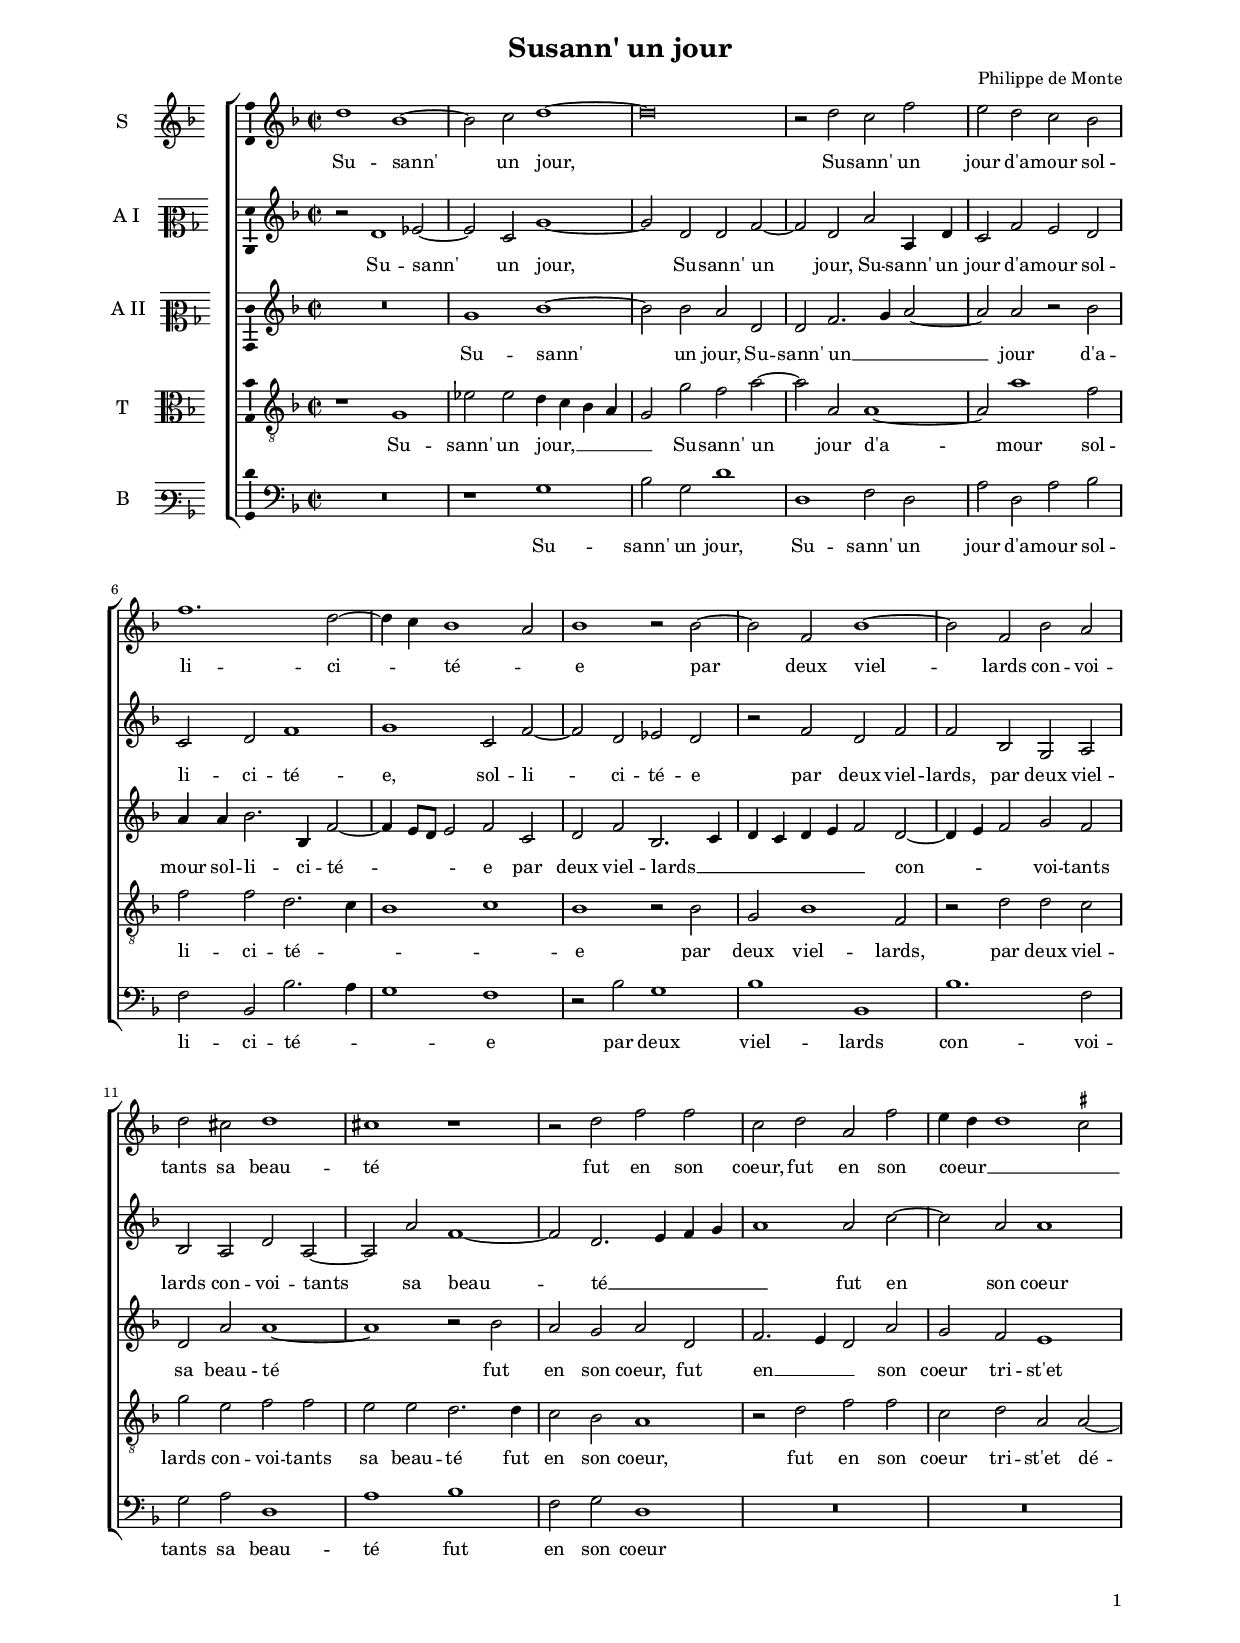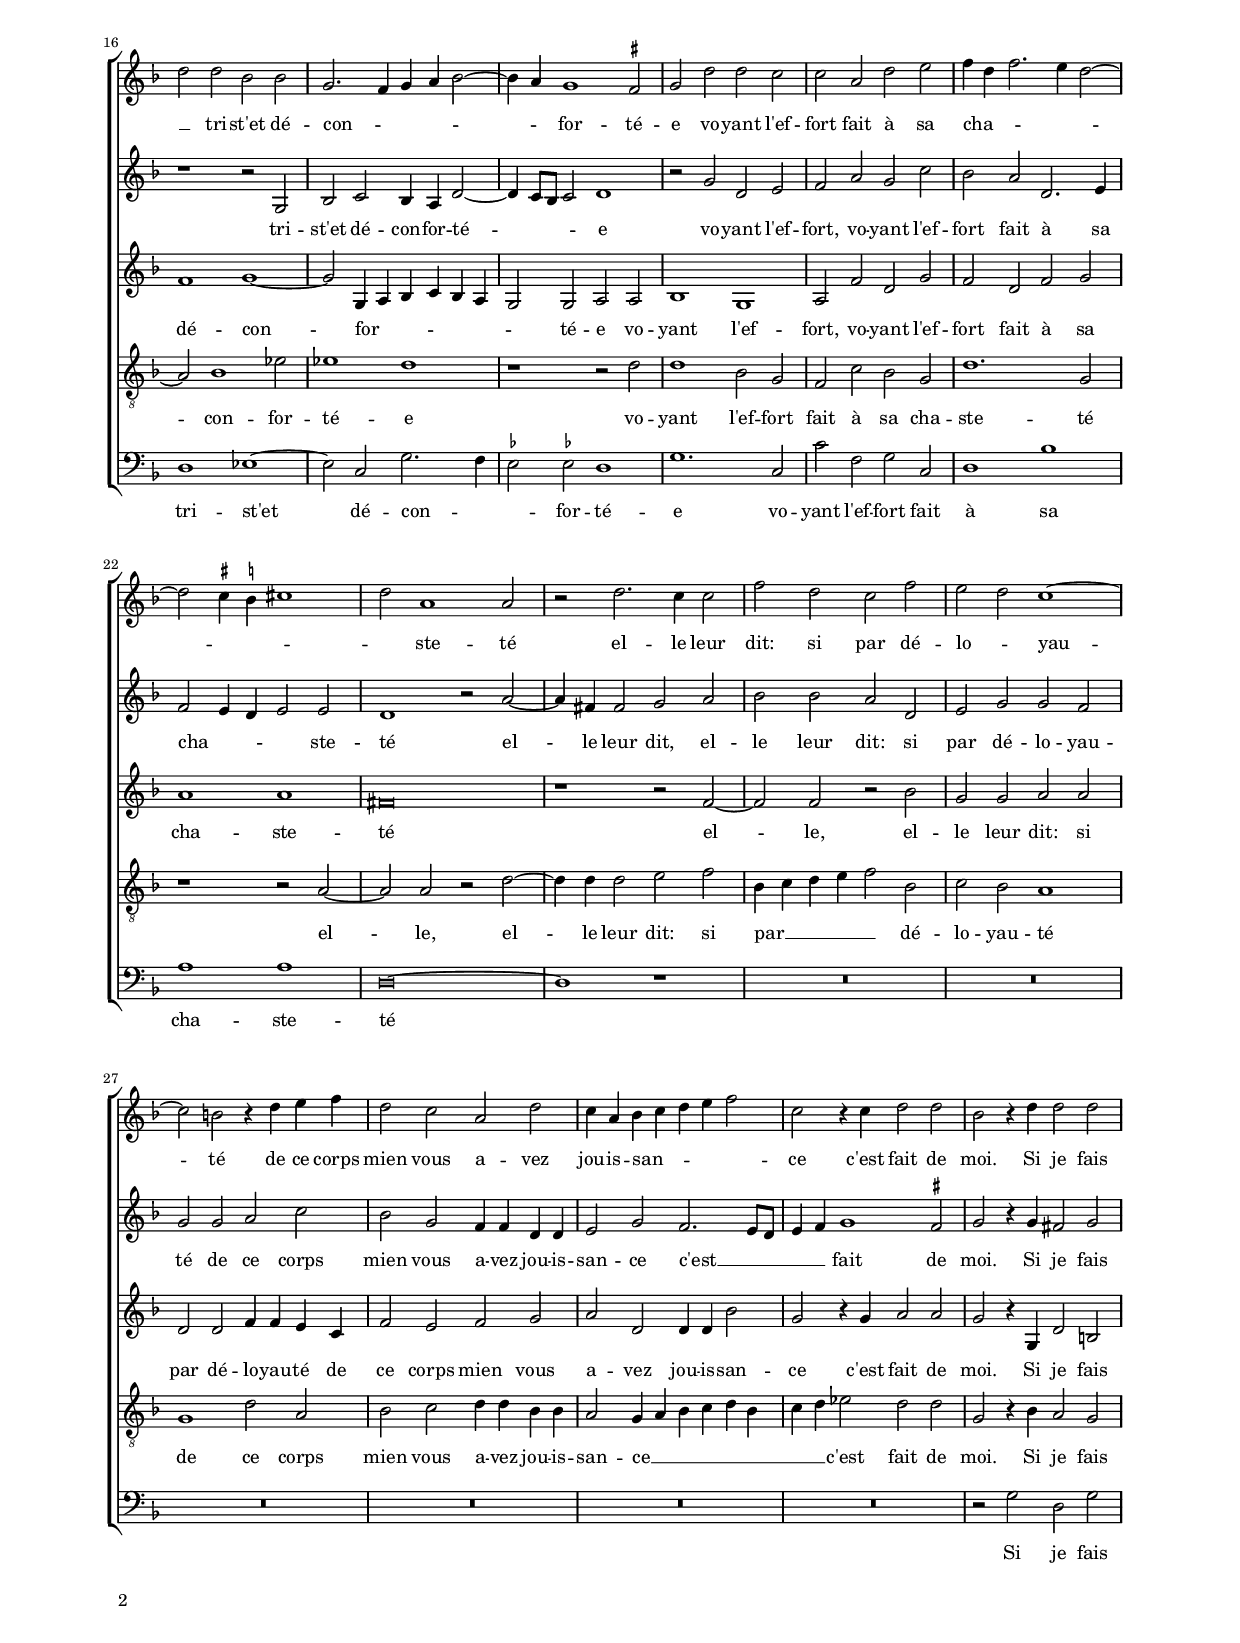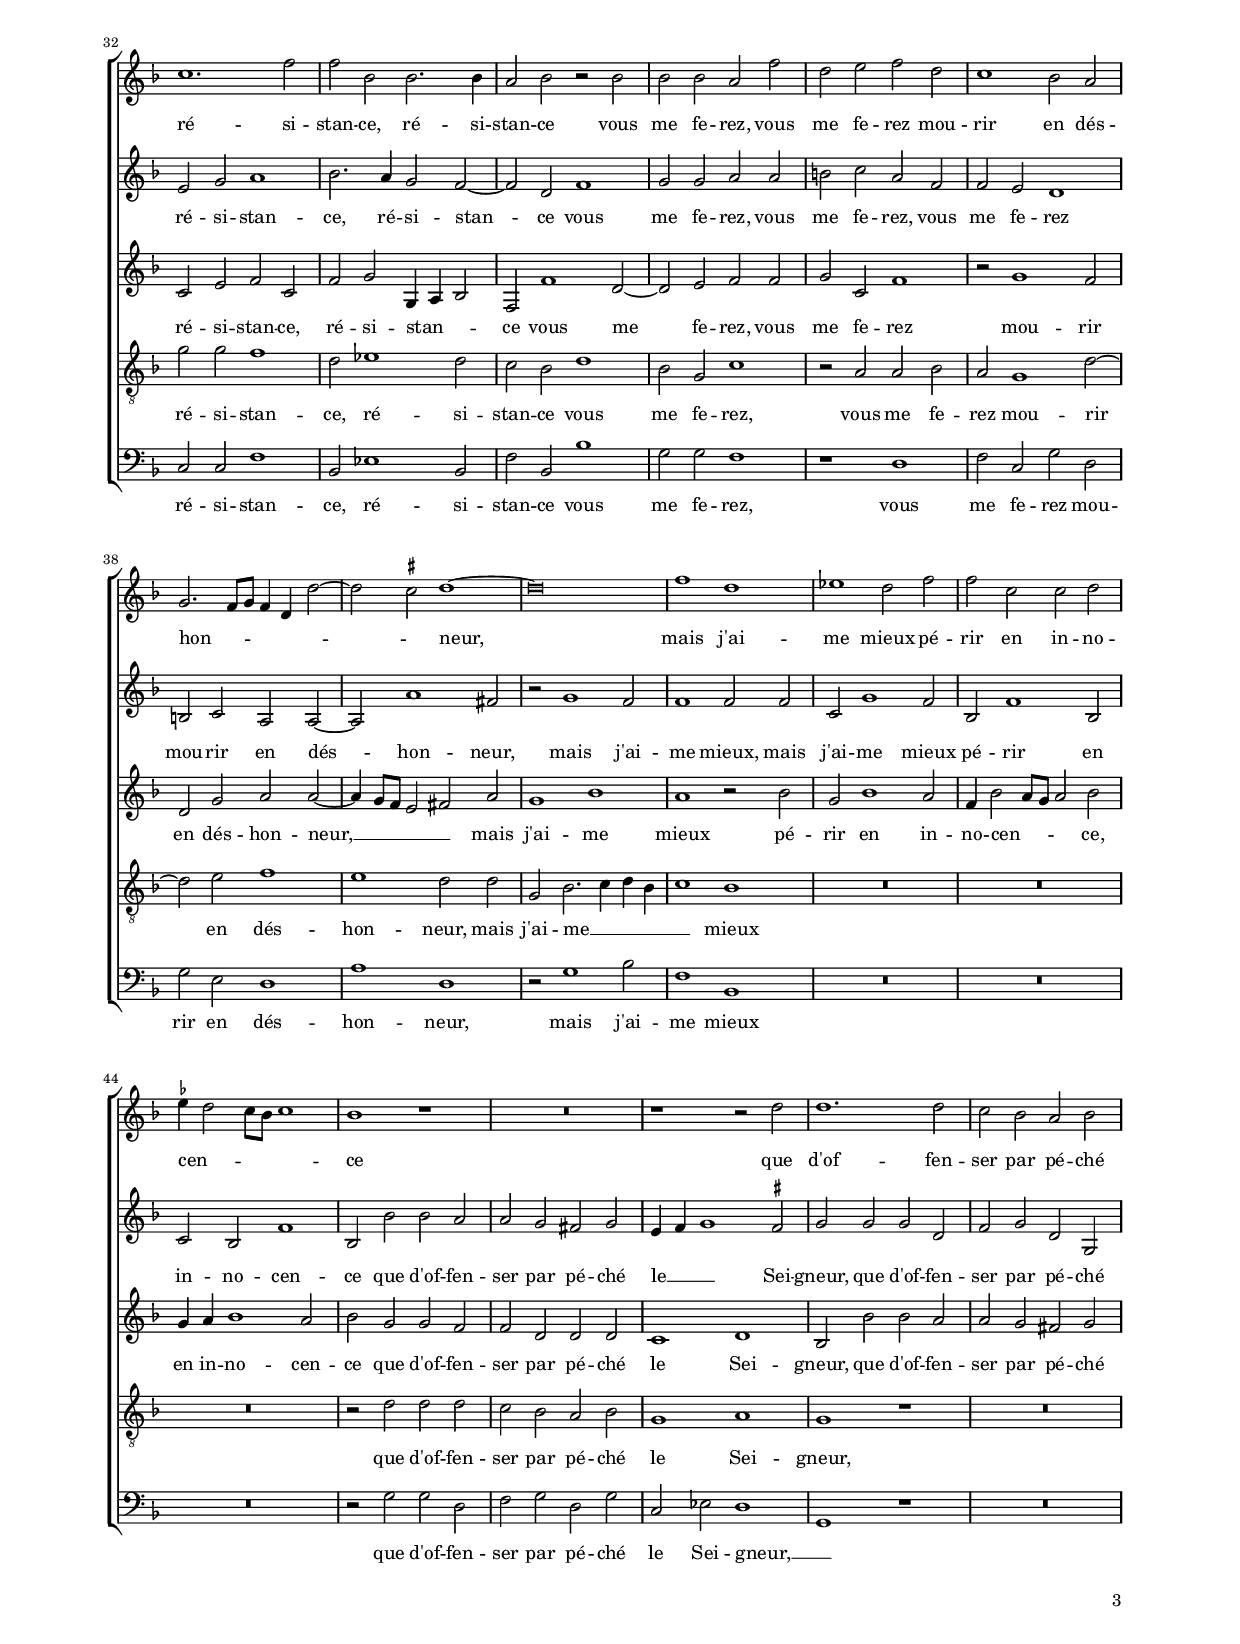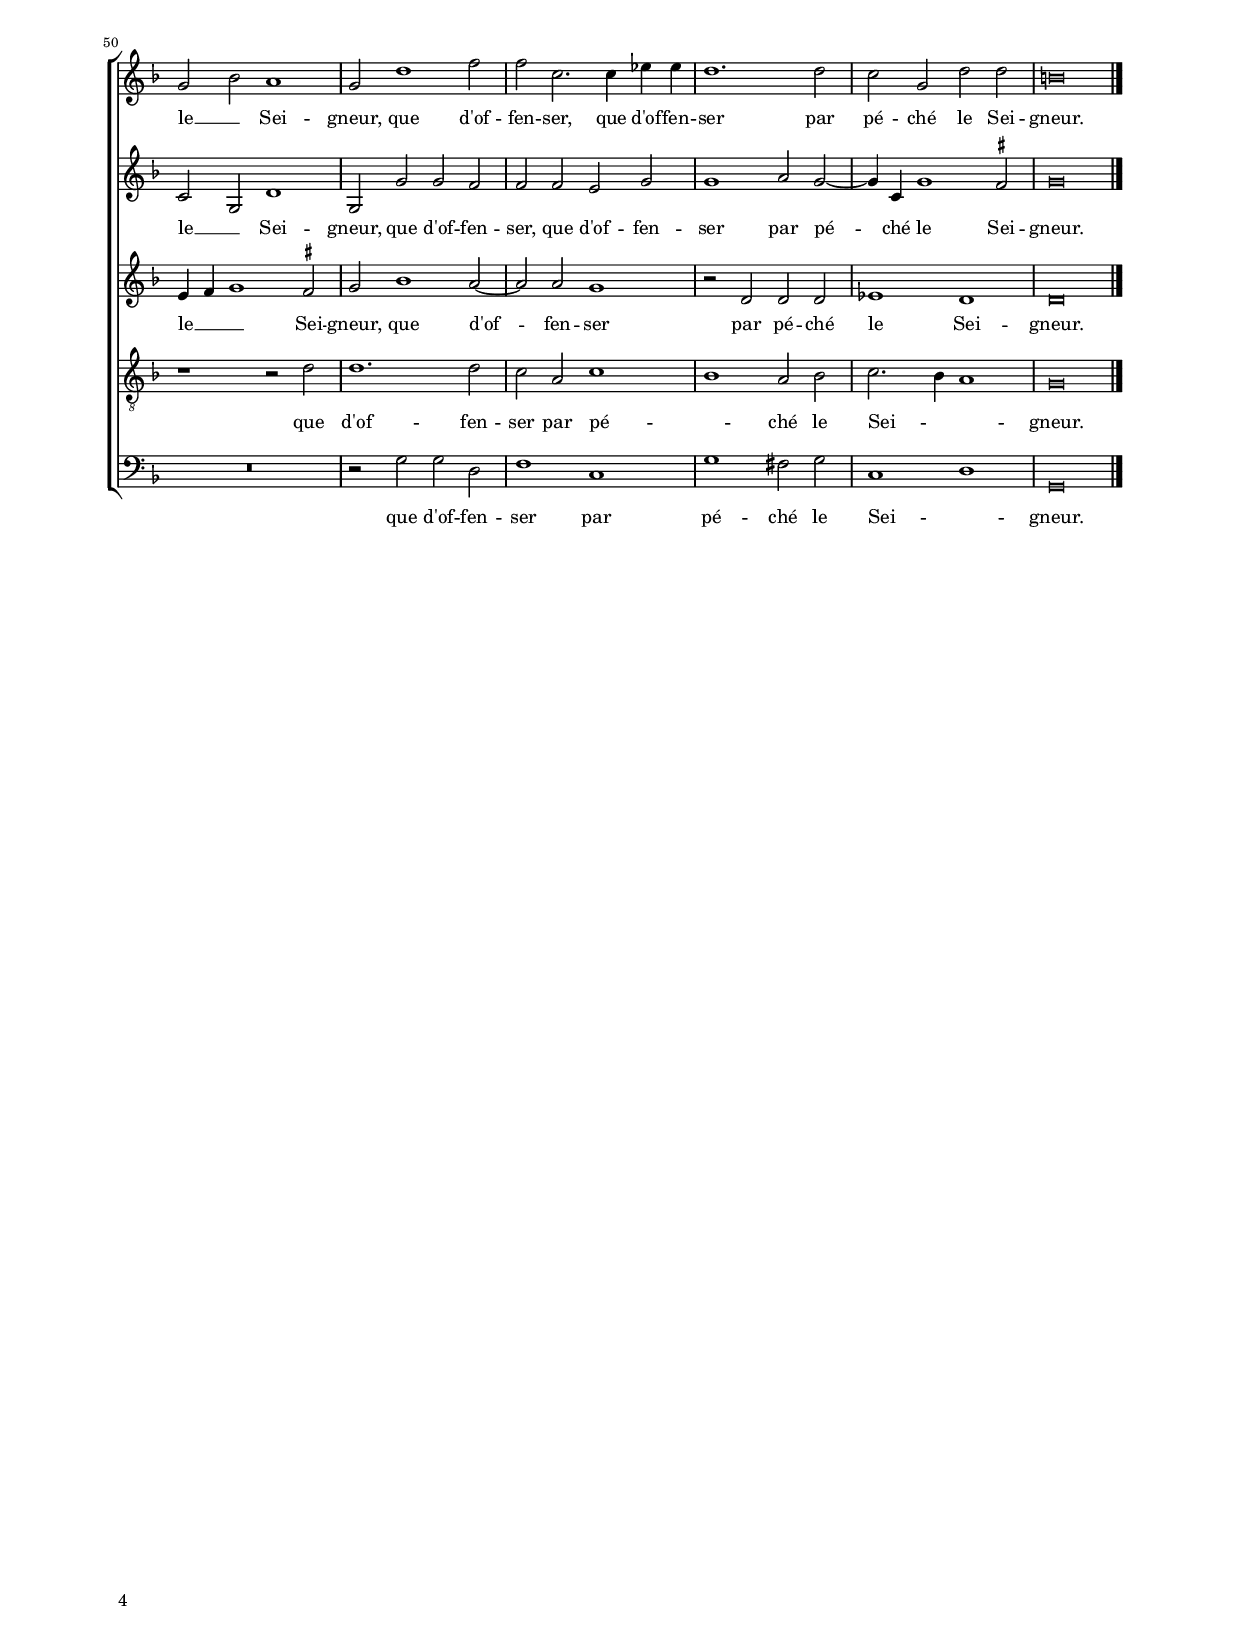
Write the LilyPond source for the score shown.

\header
{
  title="Susann' un jour"
  composer="Philippe de Monte"
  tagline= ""
}

\version "2.24.2"
\include "deutsch.ly"
#(set-global-staff-size 15)
% #(set-default-paper-size "letter")
#(ly:set-option 'point-and-click #f)


\paper
	{
	top-margin = 1.8 \cm
	bottom-margin = 1.2 \cm
	left-margin = 2 \cm
	right-margin = 2 \cm
	ragged-bottom = ##f
	ragged-last-bottom = ##t
	print-page-number = ##f
	system-system-spacing = #'((basic-distance . 16) (minimum-distance . 14) (padding . 5) (strechability . 150))
	oddFooterMarkup=\markup   \fill-line { "" \fromproperty #'page:page-number-string }
	evenFooterMarkup=\markup  \fill-line { \fromproperty #'page:page-number-string "" }
	last-bottom-spacing = #'((basic-distance . 12) (minimum-distance . 7) (padding . 4))
	%systems-per-page = 3
%	min-systems-per-page = 3
	}

	
global = {
	\key f \major
	\time 2/2 \set Score.measureLength = #(ly:make-moment 2/1)
	\skip 1*2*55 \bar "|."
	}

	ficta = { \once \set suggestAccidentals = ##t }

	forget = #(define-music-function (music) (ly:music?) #{
		\accidentalStyle forget
		$music
		\accidentalStyle default
		#})



incipitcantus = \markup { \score {
	{
	\set Staff.instrumentName = \markup { \fontsize #1 "S" }
	\key f \major
	\clef violin
	s4 \bar ""
	}
	\layout  {
	raggedright = ##t
	indent = 1 \cm
	line-width = 1.7 \cm
	\context { \Staff \remove Time_signature_engraver }
	\override Staff.Clef.Y-extent = #'(0 . 0)
	}} \hspace #1 }

	  
incipitaltus = \markup { \score {
	{
	\set Staff.instrumentName = \markup { \fontsize #1 "A I" }
	\key f \major
	\clef mezzosoprano
	s4 \bar ""
	}
	\layout  {
	raggedright = ##t
	indent = 1 \cm
	line-width = 1.7 \cm
	\context { \Staff \remove Time_signature_engraver }
	\override Staff.Clef.Y-extent = #'(0 . 0)
	}} \hspace #1 }
	  
	  
incipitquintus = \markup { \score {
	{
	\set Staff.instrumentName = \markup { \fontsize #1 "A II" }
	\key f \major
	\clef mezzosoprano
	s4 \bar ""
	}
	\layout  {
	raggedright = ##t
	indent = 1 \cm
	line-width = 1.7 \cm
	\context { \Staff \remove Time_signature_engraver }
	\override Staff.Clef.Y-extent = #'(0 . 0)
	}} \hspace #1 }


incipittenor = \markup { \score {
	{
	\set Staff.instrumentName = \markup { \fontsize #1 "T" }
	\key f \major
	\clef alto
	s4 \bar ""
	}
	\layout  {
	raggedright = ##t
	indent = 1 \cm
	line-width = 1.7 \cm
	\context { \Staff \remove Time_signature_engraver }
	\override Staff.Clef.Y-extent = #'(0 . 0)
	}} \hspace #1 }
	  
	  
incipitbassus = \markup { \score {
	{
	\set Staff.instrumentName = \markup { \fontsize #1 "B" }
	\key f \major
	\clef varbaritone
	s4 \bar ""
	}
	\layout  {
	raggedright = ##t
	indent = 1 \cm
	line-width = 1.7 \cm
	\context { \Staff \remove Time_signature_engraver }
	\override Staff.Clef.Y-extent = #'(0 . 0)
	}} \hspace #1 }


cantus =  \relative c''
	{
	d1 b~
	b2 c d1~
	d\breve
	r2 d c f
%5
	e2 d c b | \break \noPageBreak
	f'1. d2~
	d4 c b1 a2
	b1 r2 b~
	b2 f b1~
%10
	b2 f b a | \break \noPageBreak
	d2 cis d1
	cis1 r
	r2 d f f
	c2 d a f'
%15
	e4 d d1 \ficta cis2 | \pageBreak
	d2 d b b
	g2. f4 g a b2~
	b4 a g1 \ficta fis2
	g2 d' d c
%20
	c2 a d e |
	f4 d f2. e4 d2~
	d2 \ficta cis4 \ficta h cis!1
	d2 a1 a2
	r2 d2. c4 c2
%25
	f2 d c f |
	e2 d c1~
	c2 h r4 d e f
	d2 c a d
	c4 a b c d e f2
%30
	c2 r4 c d2 d |
	b2 r4 d d2 d
	c1. f2
	f2 b, b2. b4
	a2 b r b
%35
	b2 b a f' |
	d2 e f d
	c1 b2 a
	g2. f8 g f4 d d'2~
	d2 \ficta cis d1~
%40
	d\breve |
	f1 d
	es1 d2 f
	f2 c c d
	\ficta es4 d2 c8 b c1
%45
	b1 r |
	R\breve
	r1 r2 d
	d1. d2
	c2 b a b
%50
	g2 b a1 |
	g2 d'1 f2
	f2 c2. c4 es es
	d1. d2
	c2 g d' d
%55
	h\breve | 
	}


altus =  \relative c'
	{
	r2 d1 es2~
	es2 c g'1~
	g2 d d f~
	f2 d a' a,4 d
%5
	c2 f e d |
	c2 d f1
	g1 c,2 f~
	f2 d es d
	r2 f d f
%10
	f2 b, g a |
	b2 a d a~
	a2 a' f1~
	f2 d2. e4 f g
	a1 a2 c~
%15
	c2 a a1 |
	r1 r2 g,
	b2 c b4 a d2~
	d4 c8 b c2 d1
	r2 g d e
%20
	f2 a g c |
	b2 a d,2. e4
	f2 e4 d e2 e
	d1 r2 a'~
	a4 fis fis2 g a
%25
	b2 b a d, |
	e2 g g f
	g2 g a c
	b2 g f4 f d d
	e2 g f2. e8 d
%30
	e4 f g1 \ficta fis2 |
	g2 r4 g fis2 g
	e2 g a1
	b2. a4 g2 f~
	f2 d f1
%35
	g2 g a a |
	h2 c a f
	f2 e d1
	h2 c a a~
	a2 a'1 fis2
%40
	r2 g1 f2 |
	f1 f2 f
	c2 g'1 f2
	b,2 f'1 b,2
	c2 b f'1
%45
	b,2 b' b a |
	a2 g fis g
	e4 f g1 \ficta fis2
	g2 g g d
	f2 g d g,
%50
	c2 g d'1 |
	g,2 g' g f
	f2 f e g
	g1 a2 g~
	g4 c, g'1 \ficta fis2
%55
	g\breve |
	}


quintus =  \relative c'
	{
	R\breve
	g'1 b~
	b2 b a d,
	d2 f2. g4 a2~
%5
	a2 a r b |
	a4 a b2. b,4 f'2~
	f4 e8 d e2 f c
	d2 f b,2. c4
	d4 c d e f2 d~
%10
	d4 e f2 g f |
	d2 a' a1~
	a1 r2 b
	a2 g a d,
	f2. e4 d2 a'
%15
	g2 f e1 |
	f1 g~
	g2 g,4 a b c b a
	g2 g a a
	b1 g
%20
	a2 f' d g |
	f2 d f g
	a1 a
	fis\breve
	r1 r2 f~
%25
	f2 f r b |
	g2 g a a
	d,2 d f4 f e c
	f2 e f g
	a2 d, d4 d b'2
%30
	g2 r4 g a2 a |
	g2 r4 g, d'2 h
	c2 e f c
	f2 g g,4 a b2
	f2 f'1 d2~
%35
	d2 e f f |
	g2 c, f1
	r2 g1 f2
	d2 g a a~
	a4 g8 f e2 fis a
%40
	g1 b |
	a1 r2 b
	g2 b1 a2
	f4 b2 a8 g a2 b
	g4 a b1 a2
%45
	b2 g g f |
	f2 d d d
	c1 d
	b2 b' b a
	a2 g fis g
%50
	e4 f g1 \ficta fis2 |
	g2 b1 a2~
	a2 a g1
	r2 d d d
	es1 d
%55
	d\breve |
	}


tenor  =  \relative c'
	{
	r1 g
	es'2 es d4 c b a
	g2 g' f a~
	a2 a, a1~
%5
	a2 a'1 f2 |
	f2 f d2. c4
	b1 c
	b1 r2 b
	g2 b1 f2
%10
	r2 d' d c |
	g'2 e f f
	e2 e d2. d4
	c2 b a1
	r2 d f f
%15
	c2 d a a~ |
	a2 b1 es2
	es1 d
	r1 r2 d
	d1 b2 g
%20
	f2 c' b g |
	d'1. g,2
	r1 r2 a~
	a2 a r d~
	d4 d d2 e f
%25
	b,4 c d e f2 b, |
	c2 b a1
	g1 d'2 a
	b2 c d4 d b b
	a2 g4 a b c d b
%30
	c4 d es2 d d |
	g,2 r4 b a2 g
	g'2 g f1
	d2 es1 d2
	c2 b d1
%35
	b2 g c1 |
	r2 a a b
	a2 g1 d'2~
	d2 e f1
	e1 d2 d
%40
	g,2 b2. c4 d b |
	c1 b
	R\breve
	R\breve
	R\breve
%45
	r2 d d d |
	c2 b a b
	g1 a
	g1 r
	R\breve
%50
	r1 r2 d' |
	d1. d2
	c2 a c1
	b1 a2 b
	c2. b4 a1
%55
	g\breve |
	}


bassus  =  \relative c
	{
	R\breve
	r1 g'
	b2 g d'1
	d,1 f2 d
%5
	a'2 d, a' b |
	f2 b, b'2. a4
	g1 f
	r2 b g1
	b1 b,
%10
	b'1. f2 |
	g2 a d,1
	a'1 b
	f2 g d1
	R\breve
%15
	R\breve |
	d1 es~
	es2 c g'2. f4
	\ficta es2 \ficta es! d1
	g1. c,2
%20
	c'2 f, g c, |
	d1 b'
	a1 a
	d,\breve~
	d1 r
%25
	R\breve |
	R\breve
	R\breve
	R\breve
	R\breve
%30
	R\breve |
	r2 g d g
	c,2 c f1
	b,2 es1 b2
	f'2 b, b'1
%35
	g2 g f1 |
	r1 d
	f2 c g' d
	g2 e d1
	a'1 d,
%40
	r2 g1 b2 |
	f1 b,
	R\breve
	R\breve
	R\breve
%45
	r2 g' g d |
	f2 g d g
	c,2 es d1
	g,1 r
	R\breve
%50
	R\breve |
	r2 g' g d
	f1 c
	g'1 fis2 g
	c,1 d
%55
	g,\breve |
	}


lyricscantus = \lyricmode {
	Su -- sann' un jour,
	Su -- sann' un jour d'a -- mour sol -- li -- ci -- _ té -- _ e
	par deux viel -- lards con -- voi -- tants sa beau -- té
	fut en son coeur,
	fut en son coeur __ _ _ _ _ tri -- st'et dé -- con -- _ _ _ _ _ for -- té -- e
	vo -- yant l'ef -- fort fait à sa cha -- _ _ _ _ _ _ _ _ ste -- té
	el -- le leur dit: si par dé -- lo -- _ yau -- té
	de ce corps mien vous a -- vez jou -- is -- san -- _ _ _ _ ce
	c'est fait de moi. Si je fais ré -- si -- stan -- ce,
	ré -- si -- stan -- ce
	vous me fe -- rez,
	vous me fe -- rez mou -- rir en dés -- hon -- _ _ _ _ _ _ neur,
	mais j'ai -- me mieux pé -- rir en in -- no -- cen -- _ _ _ _ ce
	que d'of -- fen -- ser par pé -- ché le __ _ Sei -- gneur,
	que d'of -- fen -- ser,
	que d'of -- fen -- ser par pé -- ché le Sei -- gneur.
	}


lyricsaltus = \lyricmode {
	Su -- sann' un jour,
	Su -- sann' un jour,
	Su -- sann' un jour d'a -- mour sol -- li -- ci -- té -- e,
	sol -- li -- ci -- té -- e
	par deux viel -- lards,
	par deux viel -- lards con -- voi -- tants sa beau -- té __ _ _ _ _
	fut en son coeur tri -- st'et dé -- con -- for -- té -- _ _ _ e
	vo -- yant l'ef -- fort,
	vo -- yant l'ef -- fort fait à sa cha -- _ _ _ ste -- té
	el -- le leur dit,
	el -- le leur dit: si par dé -- lo -- yau -- té
	de ce corps mien vous a -- vez jou -- is -- san -- ce
	c'est __ _ _ _ _ fait de moi. Si je fais ré -- si -- stan -- ce,
	ré -- si -- stan -- ce
	vous me fe -- rez,
	vous me fe -- rez,
	vous me fe -- rez mou -- rir en dés -- hon -- neur,
	mais j'ai -- me mieux,
	mais j'ai -- me mieux pé -- rir en in -- no -- cen -- ce
	que d'of -- fen -- ser par pé -- ché le __ _ _ Sei -- gneur,
	que d'of -- fen -- ser par pé -- ché le __ _ Sei -- gneur,
	que d'of -- fen -- ser,
	que d'of -- fen -- ser par pé -- ché le Sei -- gneur.
	}


lyricsquintus = \lyricmode {
	Su -- sann' un jour,
	Su -- sann' un __ _ _ jour d'a -- mour sol -- li -- ci -- té -- _ _ _ e
	par deux viel -- lards __ _ _ _ _ _ _ con -- _ _ voi -- tants sa beau -- té
	fut en son coeur,
	fut en __ _ _ son coeur tri -- st'et dé -- con -- for -- _ _ _ _ _ _ té -- e
	vo -- yant l'ef -- fort,
	vo -- yant l'ef -- fort fait à sa cha -- ste -- té
	el -- le,
	el -- le leur dit: si par dé -- lo -- yau -- té
	de ce corps mien vous a -- vez jou -- is -- san -- ce
	c'est fait de moi. Si je fais ré -- si -- stan -- ce,
	ré -- si -- stan -- _ _ ce
	vous me fe -- rez,
	vous me fe -- rez mou -- rir en dés -- hon -- neur, __ _ _ _ _
	mais j'ai -- me mieux pé -- rir en in -- no -- cen -- _ _ _ ce,
	en in -- no -- cen -- ce
	que d'of -- fen -- ser par pé -- ché le Sei -- gneur,
	que d'of -- fen -- ser par pé -- ché le __ _ _ Sei -- gneur,
	que d'of -- fen -- ser par pé -- ché le Sei -- gneur.
	}


lyricstenor = \lyricmode {
	Su -- sann' un jour, __ _ _ _ _
	Su -- sann' un jour d'a -- mour sol -- li -- ci -- té -- _ _ _ e
	par deux viel -- lards,
	par deux viel -- lards con -- voi -- tants sa beau -- té
	fut en son coeur,
	fut en son coeur tri -- st'et dé -- con -- for -- té -- e
	vo -- yant l'ef -- fort fait à sa cha -- ste -- té
	el -- le,
	el -- le leur dit: si par __ _ _ _ _ dé -- lo -- yau -- té
	de ce corps mien vous a -- vez jou -- is -- san -- ce __ _ _ _ _ _ _ _ 
	c'est fait de moi. Si je fais ré -- si -- stan -- ce,
	ré -- si -- stan -- ce
	vous me fe -- rez,
	vous me fe -- rez mou -- rir en dés -- hon -- neur,
	mais j'ai -- me __ _ _ _ _ mieux
	que d'of -- fen -- ser par pé -- ché le Sei -- gneur,
	que d'of -- fen -- ser par pé -- _ ché le Sei -- _ _ gneur.
	}


lyricsbassus = \lyricmode {
	Su -- sann' un jour,
	Su -- sann' un jour d'a -- mour sol -- li -- ci -- té -- _ _ e
	par deux viel -- lards con -- voi -- tants sa beau -- té
	fut en son coeur tri -- st'et dé -- con -- _ _ for -- té -- e
	vo -- yant l'ef -- fort fait à sa cha -- ste -- té
	Si je fais ré -- si -- stan -- ce,
	ré -- si -- stan -- ce
	vous me fe -- rez,
	vous me fe -- rez mou -- rir en dés -- hon -- neur,
	mais j'ai -- me mieux
	que d'of -- fen -- ser par pé -- ché le Sei -- gneur, __ _
	que d'of -- fen -- ser par pé -- ché le Sei -- _ gneur.
	}


\score
{  
	\transpose c c {
	\new ChoirStaff \with { \override StaffGrouper.staff-staff-spacing.basic-distance = #12 }
	<<

	\new Staff << \global
	\new Voice="v1" {
		\set Staff.instrumentName=\incipitcantus
%		\set Staff.instrumentName= "S"
		\set Staff.midiInstrument = "reed organ"
		\clef violin
		\cantus }
	\new Lyrics \lyricsto "v1" {\lyricscantus }
	>>


	\new Staff << \global
	\new Voice="v2" {
		\set Staff.instrumentName=\incipitaltus
%		\set Staff.instrumentName= "A"
		\set Staff.midiInstrument = "reed organ"
		\clef violin % "G_8"
		\altus}
	\new Lyrics \lyricsto "v2" {\lyricsaltus }
	>>


	\new Staff << \global
	\new Voice="v5" {
		\set Staff.instrumentName=\incipitquintus
%		\set Staff.instrumentName= "Q"
		\set Staff.midiInstrument = "reed organ"
		\clef violin
		\quintus}
	\new Lyrics \lyricsto "v5" {\lyricsquintus }
	>>


	\new Staff << \global
	\new Voice="v3" {
		\set Staff.instrumentName=\incipittenor
%		\set Staff.instrumentName= "T"
		\set Staff.midiInstrument = "reed organ"
		\clef "G_8"
		\tenor }
	\new Lyrics \lyricsto "v3" {\lyricstenor }
	>>


	\new Staff << \global
	\new Voice="v4" {
		\set Staff.instrumentName=\incipitbassus
%		\set Staff.instrumentName= "B"
		\set Staff.midiInstrument = "reed organ"
		\clef bass 
		\bassus }
	\new Lyrics \lyricsto "v4" {\lyricsbassus}
	>>

	>>
	} % transpose

	\layout
	{
	indent = 2 \cm
	\context { \Lyrics \override VerticalAxisGroup.nonstaff-relatedstaff-spacing.padding = #1.5 }
%	\context { \Lyrics \override LyricText.font-size = #1 }
	\context { \Staff \consists Ambitus_engraver }
	\context { \Score \override BarNumber.padding = #2 }
	\context { \Voice \override NoteHead.style = #'baroque }
	}

\midi
	{
	\tempo 2 = 90
	}

}


% EOF
